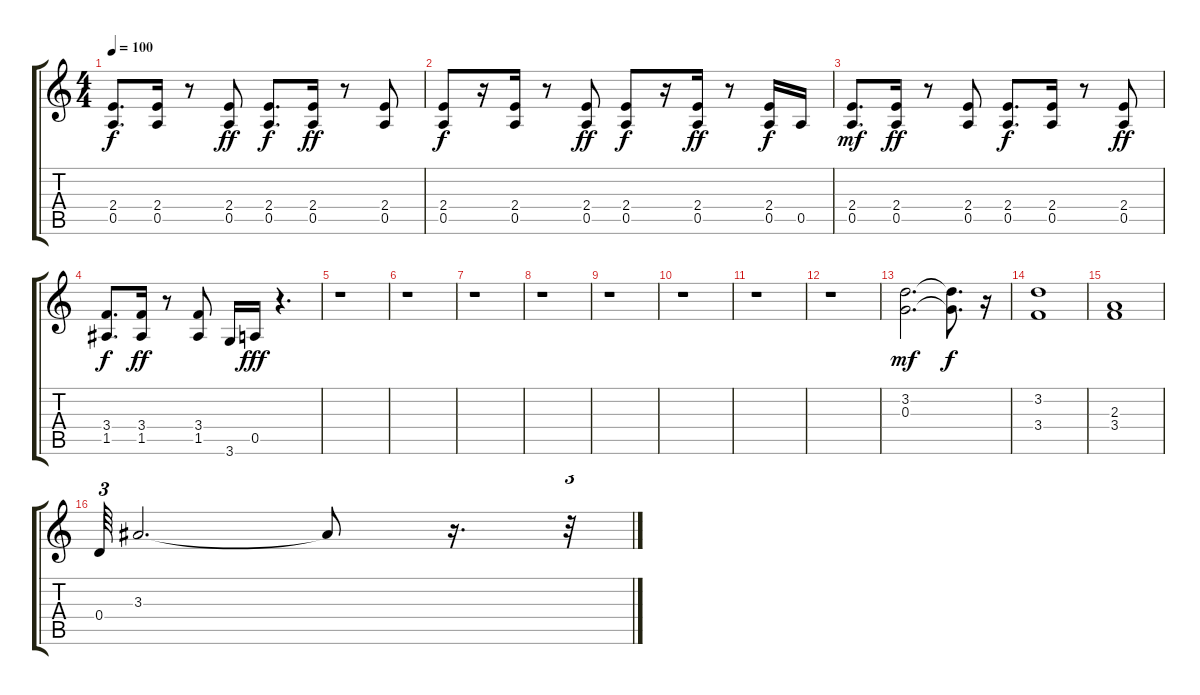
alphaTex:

\track "" {instrument electricbassfinger}
\staff {score tabs}
\tuning (E4 B3 G3 D3 A2 E2) {hide}
\ts (4 4)
\tempo 100
\clef g2
\ks c
(2.4 0.5).8{d dy f} (2.4 0.5).16 r.8 (2.4 0.5).8{dy ff} (2.4 0.5).8{d dy f} (2.4 0.5).16{dy ff} r.8 (2.4 0.5).8 |
(2.4 0.5).8{dy f} r.16 (2.4 0.5).16 r.8 (2.4 0.5).8{dy ff} (2.4 0.5).8{dy f} r.16 (2.4 0.5).16{dy ff} r.8 (2.4 0.5).16{dy f} 0.5.16 |
(2.4 0.5).8{d dy mf} (2.4 0.5).16{dy ff} r.8 (2.4 0.5).8 (2.4 0.5).8{d dy f} (2.4 0.5).16 r.8 (2.4 0.5).8{dy ff} |
(3.4 1.5).8{d dy f} (3.4 1.5).16{dy ff} r.8 (3.4 1.5).8 3.6.16 0.5.16{dy fff} r.4{d} |
r.1 |
r.1 |
r.1 |
r.1 |
r.1 |
r.1 |
r.1 |
r.1 |
(3.2 0.3).2{d dy mf} (3.2{t} 0.3{t}).8{d dy f} r.16 |
(3.2 3.4).1 |
(2.3 3.4).1 |
0.4.64{tu (3 2)} 3.3.2{d} 3.3{t}.8 r.16{d} r.32{tu (3 2)}
